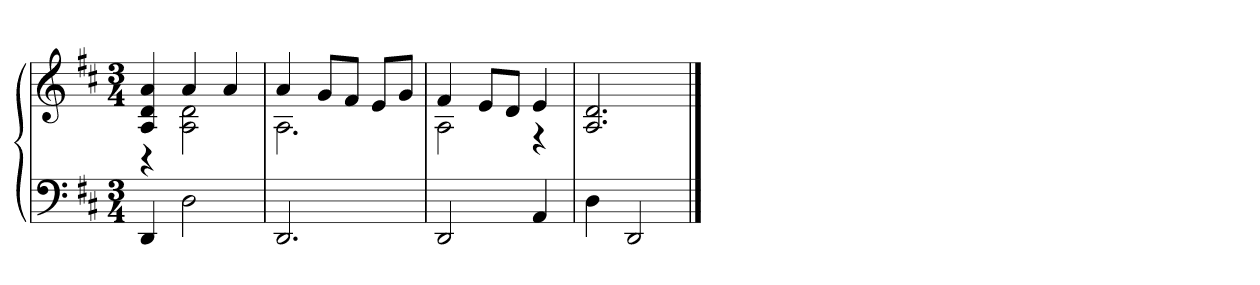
**kern	**kern
*part1	*part1
*staff2	*staff1
*clefF4	*clefG2
*k[f#c#]	*k[f#c#]
*M3/4	*M3/4
=1	=1
*	*^
4DD/	4A/ 4d/ 4a/	4r
2D\	4a/	2A\ 2d\
.	4a/	.
=2	=2	=2
2.DD/	4a/	2.A\
.	8g/L	.
.	8f#/J	.
.	8e/L	.
.	8g/J	.
=3	=3	=3
2DD/	4f#/	2A\
.	8e/L	.
.	8d/J	.
4AA/	4e/	4r
*	*v	*v
=4	=4
4D\	2.A/ 2.d/
2DD/	.
==	==
*-	*-
